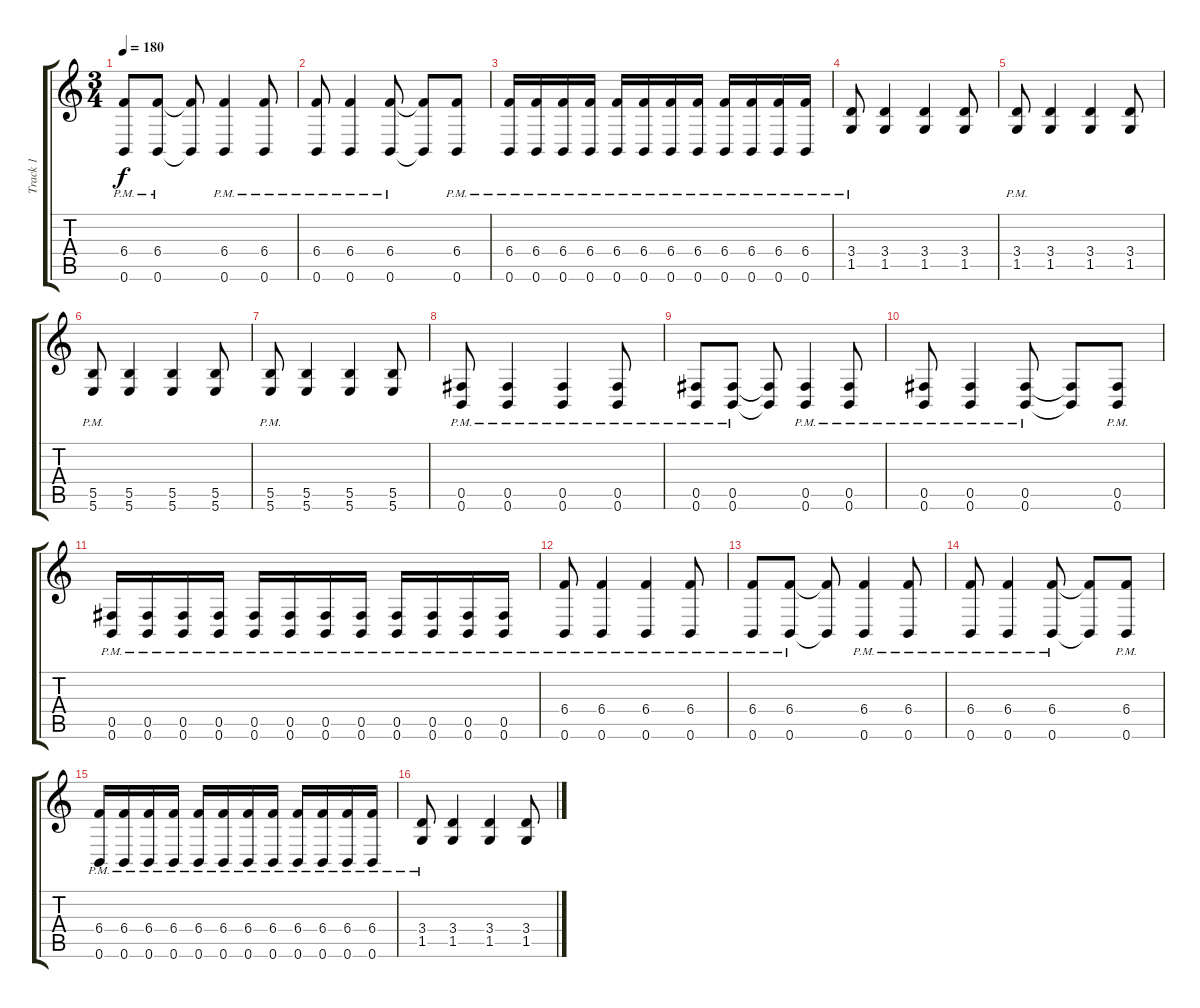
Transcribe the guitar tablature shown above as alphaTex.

\track ("Track 1" "Track 1") {instrument overdrivenguitar}
\staff {score tabs}
\tuning (Db4 Ab3 E3 B2 Gb2 B1) {hide}
\ts (3 4)
\tempo 180
\clef g2
\ks c
(6.4{pm} 0.6{pm}).8{dy f} (6.4{pm} 0.6{pm}).8 (6.4{t} 0.6{t}).8 (6.4{pm} 0.6{pm}).4 (6.4{pm} 0.6{pm}).8 |
(6.4{pm} 0.6{pm}).8 (6.4{pm} 0.6{pm}).4 (6.4{pm} 0.6{pm}).8 (6.4{t} 0.6{t}).8 (6.4{pm} 0.6{pm}).8 |
(6.4{pm} 0.6{pm}).16 (6.4{pm} 0.6{pm}).16 (6.4{pm} 0.6{pm}).16 (6.4{pm} 0.6{pm}).16 (6.4{pm} 0.6{pm}).16 (6.4{pm} 0.6{pm}).16 (6.4{pm} 0.6{pm}).16 (6.4{pm} 0.6{pm}).16 (6.4{pm} 0.6{pm}).16 (6.4{pm} 0.6{pm}).16 (6.4{pm} 0.6{pm}).16 (6.4{pm} 0.6{pm}).16 |
(3.4{pm} 1.5{pm}).8 (3.4 1.5).4 (3.4 1.5).4 (3.4 1.5).8 |
(3.4{pm} 1.5{pm}).8 (3.4 1.5).4 (3.4 1.5).4 (3.4 1.5).8 |
(5.5{pm} 5.6{pm}).8 (5.5 5.6).4 (5.5 5.6).4 (5.5 5.6).8 |
(5.5{pm} 5.6{pm}).8 (5.5 5.6).4 (5.5 5.6).4 (5.5 5.6).8 |
(0.5{pm} 0.6{pm}).8 (0.5{pm} 0.6{pm}).4 (0.5{pm} 0.6{pm}).4 (0.5{pm} 0.6{pm}).8 |
(0.5{pm} 0.6{pm}).8 (0.5{pm} 0.6{pm}).8 (0.5{t} 0.6{t}).8 (0.5{pm} 0.6{pm}).4 (0.5{pm} 0.6{pm}).8 |
(0.5{pm} 0.6{pm}).8 (0.5{pm} 0.6{pm}).4 (0.5{pm} 0.6{pm}).8 (0.5{t} 0.6{t}).8 (0.5{pm} 0.6{pm}).8 |
(0.5{pm} 0.6{pm}).16 (0.5{pm} 0.6{pm}).16 (0.5{pm} 0.6{pm}).16 (0.5{pm} 0.6{pm}).16 (0.5{pm} 0.6{pm}).16 (0.5{pm} 0.6{pm}).16 (0.5{pm} 0.6{pm}).16 (0.5{pm} 0.6{pm}).16 (0.5{pm} 0.6{pm}).16 (0.5{pm} 0.6{pm}).16 (0.5{pm} 0.6{pm}).16 (0.5{pm} 0.6{pm}).16 |
(6.4{pm} 0.6{pm}).8 (6.4{pm} 0.6{pm}).4 (6.4{pm} 0.6{pm}).4 (6.4{pm} 0.6{pm}).8 |
(6.4{pm} 0.6{pm}).8 (6.4{pm} 0.6{pm}).8 (6.4{t} 0.6{t}).8 (6.4{pm} 0.6{pm}).4 (6.4{pm} 0.6{pm}).8 |
(6.4{pm} 0.6{pm}).8 (6.4{pm} 0.6{pm}).4 (6.4{pm} 0.6{pm}).8 (6.4{t} 0.6{t}).8 (6.4{pm} 0.6{pm}).8 |
(6.4{pm} 0.6{pm}).16 (6.4{pm} 0.6{pm}).16 (6.4{pm} 0.6{pm}).16 (6.4{pm} 0.6{pm}).16 (6.4{pm} 0.6{pm}).16 (6.4{pm} 0.6{pm}).16 (6.4{pm} 0.6{pm}).16 (6.4{pm} 0.6{pm}).16 (6.4{pm} 0.6{pm}).16 (6.4{pm} 0.6{pm}).16 (6.4{pm} 0.6{pm}).16 (6.4{pm} 0.6{pm}).16 |
(3.4{pm} 1.5{pm}).8 (3.4 1.5).4 (3.4 1.5).4 (3.4 1.5).8
